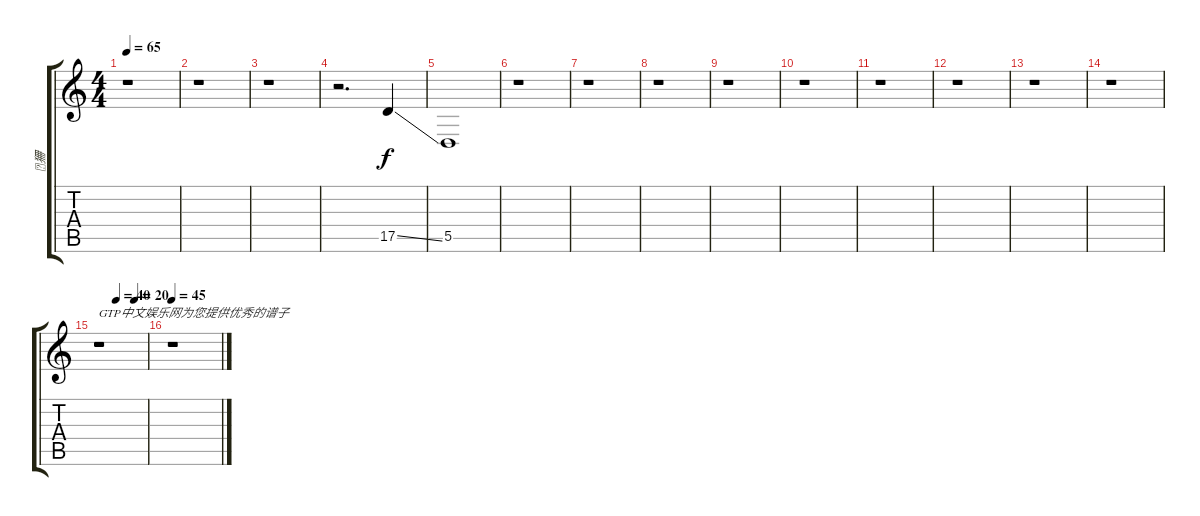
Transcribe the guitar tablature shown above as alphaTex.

\track ("狦" "狦") {instrument acousticgrandpiano}
\staff {score tabs}
\tuning (E4 B3 G3 D3 A2 E2) {hide}
\ts (4 4)
\tempo 65
\clef g2
\ks c
r.1{dy f} |
r.1 |
r.1 |
r.2{d} 17.5{ss}.4{volume 14 instrument electricbassfinger} |
5.5.1 |
r.1 |
r.1 |
r.1 |
r.1 |
r.1 |
r.1 |
r.1 |
r.1 |
r.1 |
\tempo (40 0.375)
\tempo (20 0.75)
r.1{txt "GTP中文娱乐网为您提供优秀的谱子"} |
\tempo 45
r.1
